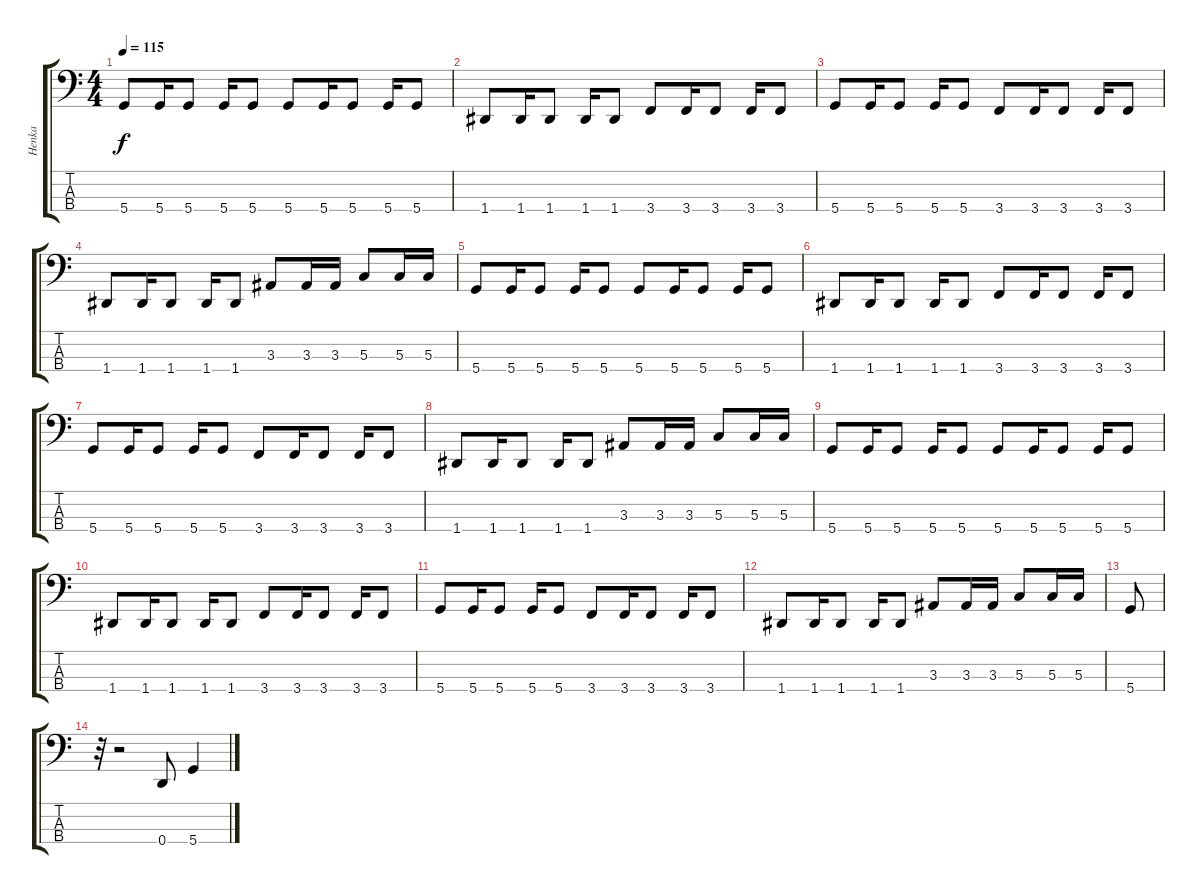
\track ("Henka" "Henka") {instrument electricbasspick}
\staff {score tabs}
\tuning (F2 C2 G1 D1) {hide}
\ts (4 4)
\tempo 115
\clef f4
\ks c
5.4.8{dy f} 5.4.16 5.4.8 5.4.16 5.4.8 5.4.8 5.4.16 5.4.8 5.4.16 5.4.8 |
1.4.8 1.4.16 1.4.8 1.4.16 1.4.8 3.4.8 3.4.16 3.4.8 3.4.16 3.4.8 |
5.4.8 5.4.16 5.4.8 5.4.16 5.4.8 3.4.8 3.4.16 3.4.8 3.4.16 3.4.8 |
1.4.8 1.4.16 1.4.8 1.4.16 1.4.8 3.3.8 3.3.16 3.3.16 5.3.8 5.3.16 5.3.16 |
5.4.8 5.4.16 5.4.8 5.4.16 5.4.8 5.4.8 5.4.16 5.4.8 5.4.16 5.4.8 |
1.4.8 1.4.16 1.4.8 1.4.16 1.4.8 3.4.8 3.4.16 3.4.8 3.4.16 3.4.8 |
5.4.8 5.4.16 5.4.8 5.4.16 5.4.8 3.4.8 3.4.16 3.4.8 3.4.16 3.4.8 |
1.4.8 1.4.16 1.4.8 1.4.16 1.4.8 3.3.8 3.3.16 3.3.16 5.3.8 5.3.16 5.3.16 |
5.4.8 5.4.16 5.4.8 5.4.16 5.4.8 5.4.8 5.4.16 5.4.8 5.4.16 5.4.8 |
1.4.8 1.4.16 1.4.8 1.4.16 1.4.8 3.4.8 3.4.16 3.4.8 3.4.16 3.4.8 |
5.4.8 5.4.16 5.4.8 5.4.16 5.4.8 3.4.8 3.4.16 3.4.8 3.4.16 3.4.8 |
1.4.8 1.4.16 1.4.8 1.4.16 1.4.8 3.3.8 3.3.16 3.3.16 5.3.8 5.3.16 5.3.16 |
5.4.8 |
r.32 r.2 0.4.8 5.4.4
